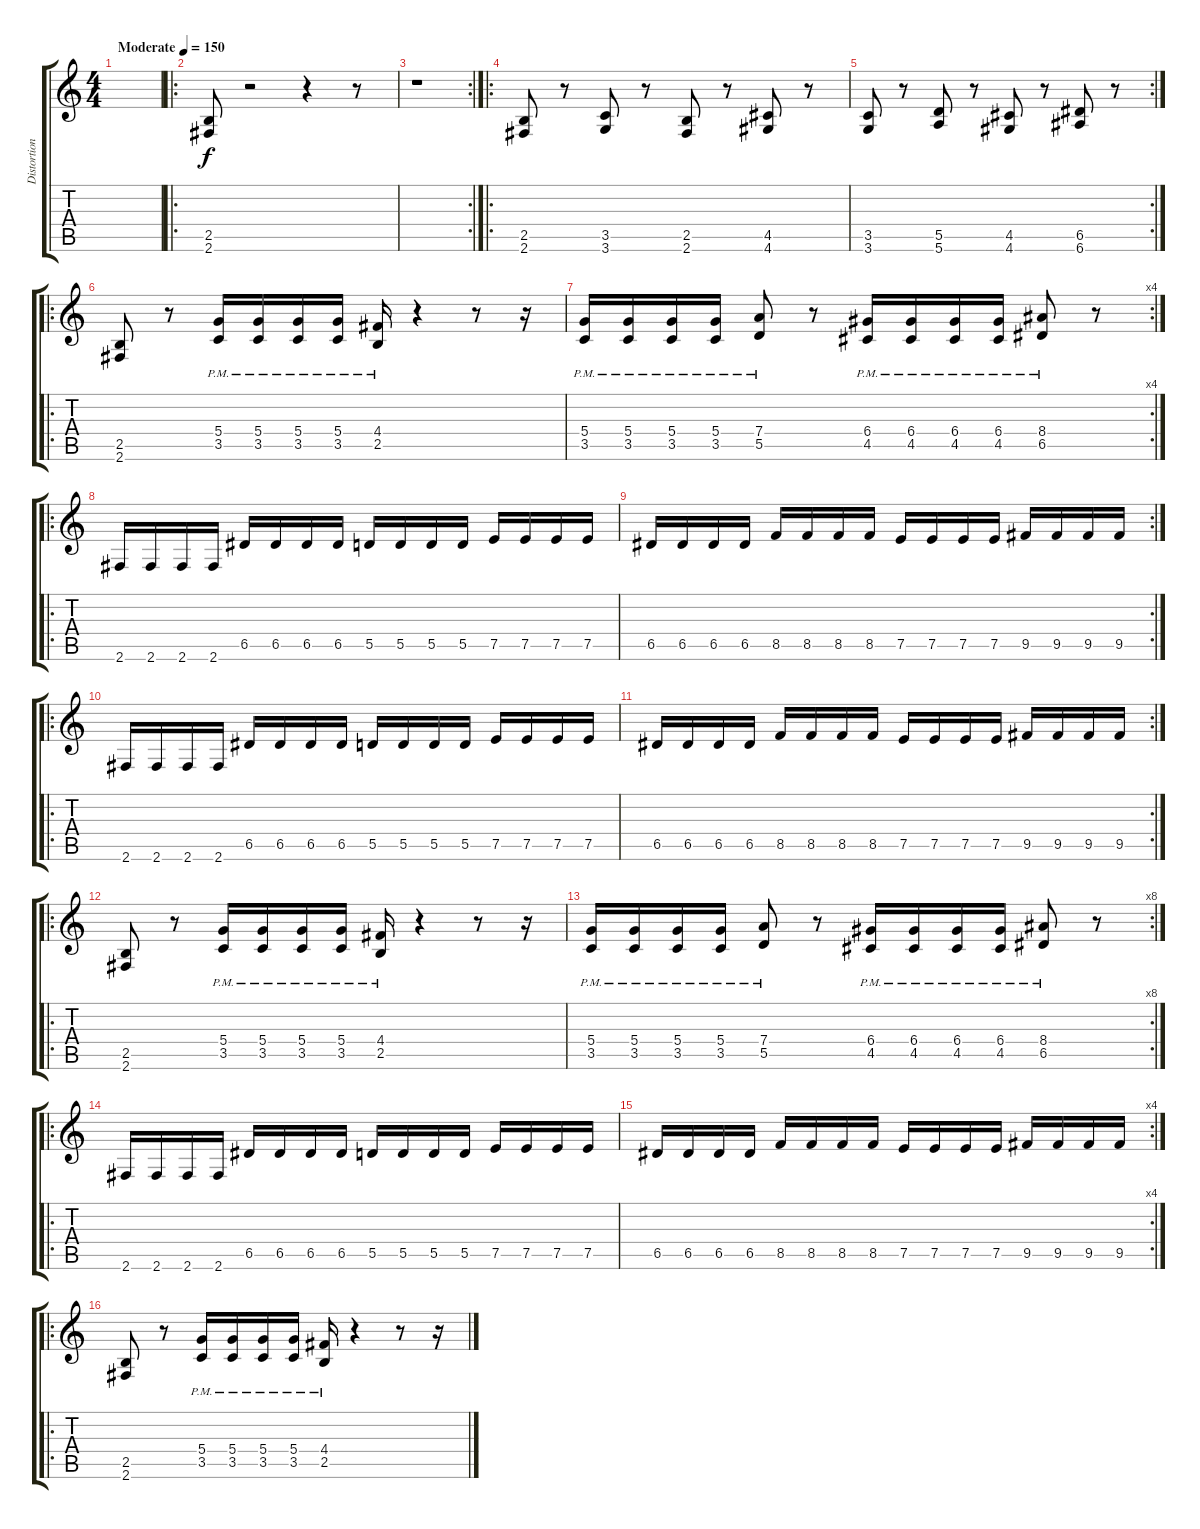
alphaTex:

\track ("Distortion Guitar 2" "Distortion") {instrument distortionguitar}
\staff {score tabs}
\tuning (E4 B3 G3 D3 A2 E2) {hide}
\ts (4 4)
\tempo (150 "Moderate")
\clef g2
\ks c
|
\ro
(2.5 2.6).8 r.2 r.4 r.8 |
\rc 2
r.1 |
\ro
(2.5 2.6).8 r.8 (3.5 3.6).8 r.8 (2.5 2.6).8 r.8 (4.5 4.6).8 r.8 |
\rc 2
(3.5 3.6).8 r.8 (5.5 5.6).8 r.8 (4.5 4.6).8 r.8 (6.5 6.6).8 r.8 |
\ro
(2.5 2.6).8 r.8 (5.4{pm} 3.5{pm}).16 (5.4{pm} 3.5{pm}).16 (5.4{pm} 3.5{pm}).16 (5.4{pm} 3.5{pm}).16 (4.4{pm} 2.5{pm}).16 r.4 r.8 r.16 |
\rc 4
(5.4{pm} 3.5{pm}).16 (5.4{pm} 3.5{pm}).16 (5.4{pm} 3.5{pm}).16 (5.4{pm} 3.5{pm}).16 (7.4{pm} 5.5{pm}).8 r.8 (6.4{pm} 4.5{pm}).16 (6.4{pm} 4.5{pm}).16 (6.4{pm} 4.5{pm}).16 (6.4{pm} 4.5{pm}).16 (8.4{pm} 6.5{pm}).8 r.8 |
\ro
2.6.16 2.6.16 2.6.16 2.6.16 6.5.16 6.5.16 6.5.16 6.5.16 5.5.16 5.5.16 5.5.16 5.5.16 7.5.16 7.5.16 7.5.16 7.5.16 |
\rc 2
6.5.16 6.5.16 6.5.16 6.5.16 8.5.16 8.5.16 8.5.16 8.5.16 7.5.16 7.5.16 7.5.16 7.5.16 9.5.16 9.5.16 9.5.16 9.5.16 |
\ro
2.6.16 2.6.16 2.6.16 2.6.16 6.5.16 6.5.16 6.5.16 6.5.16 5.5.16 5.5.16 5.5.16 5.5.16 7.5.16 7.5.16 7.5.16 7.5.16 |
\rc 2
6.5.16 6.5.16 6.5.16 6.5.16 8.5.16 8.5.16 8.5.16 8.5.16 7.5.16 7.5.16 7.5.16 7.5.16 9.5.16 9.5.16 9.5.16 9.5.16 |
\ro
(2.5 2.6).8 r.8 (5.4{pm} 3.5{pm}).16 (5.4{pm} 3.5{pm}).16 (5.4{pm} 3.5{pm}).16 (5.4{pm} 3.5{pm}).16 (4.4{pm} 2.5{pm}).16 r.4 r.8 r.16 |
\rc 8
(5.4{pm} 3.5{pm}).16 (5.4{pm} 3.5{pm}).16 (5.4{pm} 3.5{pm}).16 (5.4{pm} 3.5{pm}).16 (7.4{pm} 5.5{pm}).8 r.8 (6.4{pm} 4.5{pm}).16 (6.4{pm} 4.5{pm}).16 (6.4{pm} 4.5{pm}).16 (6.4{pm} 4.5{pm}).16 (8.4{pm} 6.5{pm}).8 r.8 |
\ro
2.6.16 2.6.16 2.6.16 2.6.16 6.5.16 6.5.16 6.5.16 6.5.16 5.5.16 5.5.16 5.5.16 5.5.16 7.5.16 7.5.16 7.5.16 7.5.16 |
\rc 4
6.5.16 6.5.16 6.5.16 6.5.16 8.5.16 8.5.16 8.5.16 8.5.16 7.5.16 7.5.16 7.5.16 7.5.16 9.5.16 9.5.16 9.5.16 9.5.16 |
\ro
(2.5 2.6).8 r.8 (5.4{pm} 3.5{pm}).16 (5.4{pm} 3.5{pm}).16 (5.4{pm} 3.5{pm}).16 (5.4{pm} 3.5{pm}).16 (4.4{pm} 2.5{pm}).16 r.4 r.8 r.16
